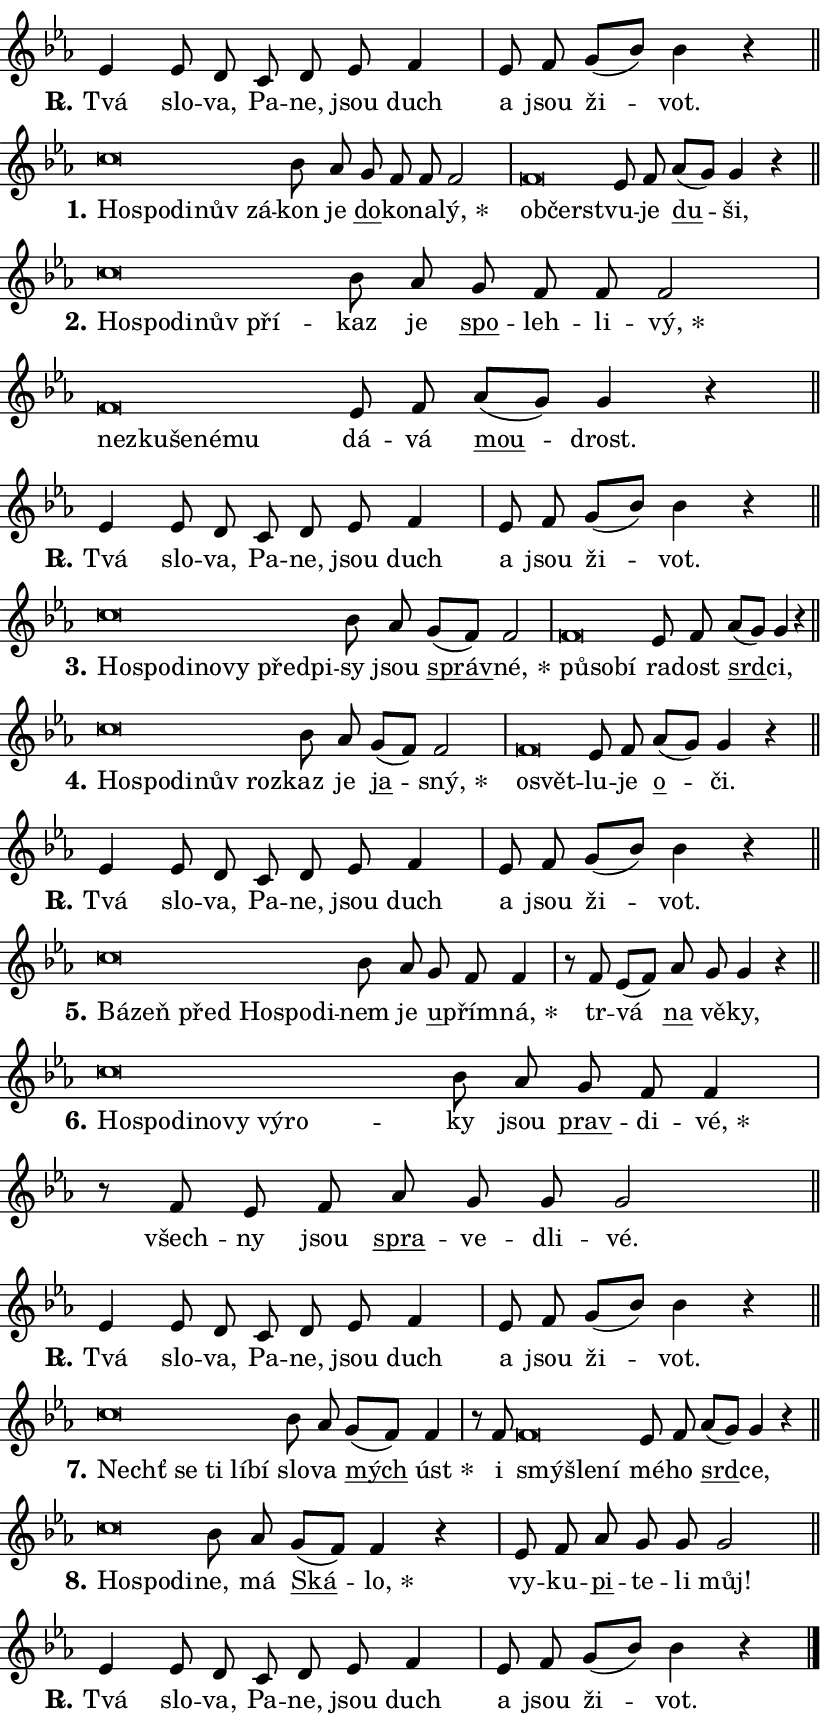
\version "2.24.0"
\header { tagline = "" }
\paper {
  indent = 0\cm
  top-margin = 0\cm
  right-margin = 0.13\cm % to fit lyric hyphens
  bottom-margin = 0\cm
  left-margin = 0\cm
  paper-width = 14\cm
  page-breaking = #ly:one-page-breaking
  system-system-spacing.basic-distance = #11
  score-system-spacing.basic-distance = #11
  ragged-last = ##f
}


%% Author: Thomas Morley
%% https://lists.gnu.org/archive/html/lilypond-user/2020-05/msg00002.html
#(define (line-position grob)
"Returns position of @var[grob} in current system:
   @code{'start}, if at first time-step
   @code{'end}, if at last time-step
   @code{'middle} otherwise
"
  (let* ((col (ly:item-get-column grob))
         (ln (ly:grob-object col 'left-neighbor))
         (rn (ly:grob-object col 'right-neighbor))
         (col-to-check-left (if (ly:grob? ln) ln col))
         (col-to-check-right (if (ly:grob? rn) rn col))
         (break-dir-left
           (and
             (ly:grob-property col-to-check-left 'non-musical #f)
             (ly:item-break-dir col-to-check-left)))
         (break-dir-right
           (and
             (ly:grob-property col-to-check-right 'non-musical #f)
             (ly:item-break-dir col-to-check-right))))
        (cond ((eqv? 1 break-dir-left) 'start)
              ((eqv? -1 break-dir-right) 'end)
              (else 'middle))))

#(define (tranparent-at-line-position vctor)
  (lambda (grob)
  "Relying on @code{line-position} select the relevant enry from @var{vctor}.
Used to determine transparency,"
    (case (line-position grob)
      ((end) (not (vector-ref vctor 0)))
      ((middle) (not (vector-ref vctor 1)))
      ((start) (not (vector-ref vctor 2))))))

noteHeadBreakVisibility =
#(define-music-function (break-visibility)(vector?)
"Makes @code{NoteHead}s transparent relying on @var{break-visibility}"
#{
  \override NoteHead.transparent =
    #(tranparent-at-line-position break-visibility)
#})

#(define delete-ledgers-for-transparent-note-heads
  (lambda (grob)
    "Reads whether a @code{NoteHead} is transparent.
If so this @code{NoteHead} is removed from @code{'note-heads} from
@var{grob}, which is supposed to be @code{LedgerLineSpanner}.
As a result ledgers are not printed for this @code{NoteHead}"
    (let* ((nhds-array (ly:grob-object grob 'note-heads))
           (nhds-list
             (if (ly:grob-array? nhds-array)
                 (ly:grob-array->list nhds-array)
                 '()))
           ;; Relies on the transparent-property being done before
           ;; Staff.LedgerLineSpanner.after-line-breaking is executed.
           ;; This is fragile ...
           (to-keep
             (remove
               (lambda (nhd)
                 (ly:grob-property nhd 'transparent #f))
               nhds-list)))
      ;; TODO find a better method to iterate over grob-arrays, similiar
      ;; to filter/remove etc for lists
      ;; For now rebuilt from scratch
      (set! (ly:grob-object grob 'note-heads)  '())
      (for-each
        (lambda (nhd)
          (ly:pointer-group-interface::add-grob grob 'note-heads nhd))
        to-keep))))

squashNotes = {
  \override NoteHead.X-extent = #'(-0.2 . 0.2)
  \override NoteHead.Y-extent = #'(-0.75 . 0)
  \override NoteHead.stencil =
    #(lambda (grob)
       (let ((pos (ly:grob-property grob 'staff-position)))
         (begin
           (if (< pos -7) (display "ERROR: Lower brevis then expected\n") (display ""))
           (if (<= pos -6) ly:text-interface::print ly:note-head::print))))
}
unSquashNotes = {
  \revert NoteHead.X-extent
  \revert NoteHead.Y-extent
  \revert NoteHead.stencil
}

hideNotes = \noteHeadBreakVisibility #begin-of-line-visible
unHideNotes = \noteHeadBreakVisibility #all-visible

% work-around for resetting accidentals
% https://lilypond.org/doc/v2.23/Documentation/notation/displaying-rhythms#unmetered-music
cadenzaMeasure = {
  \cadenzaOff
  \partial 1024 s1024
  \cadenzaOn
}

#(define-markup-command (accent layout props text) (markup?)
  "Underline accented syllable"
  (interpret-markup layout props
    #{\markup \override #'(offset . 4.3) \underline { #text }#}))

responsum = \markup \concat {
  "R" \hspace #-1.05 \path #0.1 #'((moveto 0 0.07) (lineto 0.9 0.8)) \hspace #0.05 "."
}

spaceSize = #0.6828661417322834 % exact space size for TeX Gyre Schola

\layout {
  \context {
    \Staff
    \remove "Time_signature_engraver"
    \override LedgerLineSpanner.after-line-breaking = #delete-ledgers-for-transparent-note-heads
  }
  \context {
    \Lyrics {
      \override LyricSpace.minimum-distance = \spaceSize
      \override LyricText.font-name = #"TeX Gyre Schola"
      \override LyricText.font-size = 1
      \override StanzaNumber.font-name = #"TeX Gyre Schola Bold"
      \override StanzaNumber.font-size = 1
    }
  }
  \context {
    \Score 
    \override NoteHead.text =
      #(lambda (grob) 
        (let ((pos (ly:grob-property grob 'staff-position)))
          #{\markup {
            \combine
              \halign #-0.55 \raise #(if (= pos -6) 0 0.5) \override #'(thickness . 2) \draw-line #'(3.2 . 0)
              \musicglyph "noteheads.sM1"
          }#}))
  }
}

% magnetic-lyrics.ily
%
%   written by
%     Jean Abou Samra <jean@abou-samra.fr>
%     Werner Lemberg <wl@gnu.org>
%
%   adapted by
%     Jiri Hon <jiri.hon@gmail.com>
%
% Version 2022-Apr-15

% https://www.mail-archive.com/lilypond-user@gnu.org/msg149350.html

#(define (Left_hyphen_pointer_engraver context)
   "Collect syllable-hyphen-syllable occurrences in lyrics and store
them in properties.  This engraver only looks to the left.  For
example, if the lyrics input is @code{foo -- bar}, it does the
following.

@itemize @bullet
@item
Set the @code{text} property of the @code{LyricHyphen} grob between
@q{foo} and @q{bar} to @code{foo}.

@item
Set the @code{left-hyphen} property of the @code{LyricText} grob with
text @q{foo} to the @code{LyricHyphen} grob between @q{foo} and
@q{bar}.
@end itemize

Use this auxiliary engraver in combination with the
@code{lyric-@/text::@/apply-@/magnetic-@/offset!} hook."
   (let ((hyphen #f)
         (text #f))
     (make-engraver
      (acknowledgers
       ((lyric-syllable-interface engraver grob source-engraver)
        (set! text grob)))
      (end-acknowledgers
       ((lyric-hyphen-interface engraver grob source-engraver)
        ;(when (not (grob::has-interface grob 'lyric-space-interface))
          (set! hyphen grob)));)
      ((stop-translation-timestep engraver)
       (when (and text hyphen)
         (ly:grob-set-object! text 'left-hyphen hyphen))
       (set! text #f)
       (set! hyphen #f)))))

#(define (lyric-text::apply-magnetic-offset! grob)
   "If the space between two syllables is less than the value in
property @code{LyricText@/.details@/.squash-threshold}, move the right
syllable to the left so that it gets concatenated with the left
syllable.

Use this function as a hook for
@code{LyricText@/.after-@/line-@/breaking} if the
@code{Left_@/hyphen_@/pointer_@/engraver} is active."
   (let ((hyphen (ly:grob-object grob 'left-hyphen #f)))
     (when hyphen
       (let ((left-text (ly:spanner-bound hyphen LEFT)))
         (when (grob::has-interface left-text 'lyric-syllable-interface)
           (let* ((common (ly:grob-common-refpoint grob left-text X))
                  (this-x-ext (ly:grob-extent grob common X))
                  (left-x-ext
                   (begin
                     ;; Trigger magnetism for left-text.
                     (ly:grob-property left-text 'after-line-breaking)
                     (ly:grob-extent left-text common X)))
                  ;; `delta` is the gap width between two syllables.
                  (delta (- (interval-start this-x-ext)
                            (interval-end left-x-ext)))
                  (details (ly:grob-property grob 'details))
                  (threshold (assoc-get 'squash-threshold details 0.2)))
             (when (< delta threshold)
               (let* (;; We have to manipulate the input text so that
                      ;; ligatures crossing syllable boundaries are not
                      ;; disabled.  For languages based on the Latin
                      ;; script this is essentially a beautification.
                      ;; However, for non-Western scripts it can be a
                      ;; necessity.
                      (lt (ly:grob-property left-text 'text))
                      (rt (ly:grob-property grob 'text))
                      (is-space (grob::has-interface hyphen 'lyric-space-interface))
                      (space (if is-space " " ""))
                      (extra-delta (if is-space spaceSize 0))
                      ;; Append new syllable.
                      (ltrt-space (if (and (string? lt) (string? rt))
                                (string-append lt space rt)
                                (make-concat-markup (list lt space rt))))
                      ;; Right-align `ltrt` to the right side.
                      (ltrt-space-markup (grob-interpret-markup
                               grob
                               (make-translate-markup
                                (cons (interval-length this-x-ext) 0)
                                (make-right-align-markup ltrt-space)))))
                 (begin
                   ;; Don't print `left-text`.
                   (ly:grob-set-property! left-text 'stencil #f)
                   ;; Set text and stencil (which holds all collected
                   ;; syllables so far) and shift it to the left.
                   (ly:grob-set-property! grob 'text ltrt-space)
                   (ly:grob-set-property! grob 'stencil ltrt-space-markup)
                   (ly:grob-translate-axis! grob (- (- delta extra-delta)) X))))))))))


#(define (lyric-hyphen::displace-bounds-first grob)
   ;; Make very sure this callback isn't triggered too early.
   (let ((left (ly:spanner-bound grob LEFT))
         (right (ly:spanner-bound grob RIGHT)))
     (ly:grob-property left 'after-line-breaking)
     (ly:grob-property right 'after-line-breaking)
     (ly:lyric-hyphen::print grob)))

squashThreshold = #0.4

\layout {
  \context {
    \Lyrics
    \consists #Left_hyphen_pointer_engraver
    \override LyricText.after-line-breaking =
      #lyric-text::apply-magnetic-offset!
    \override LyricHyphen.stencil = #lyric-hyphen::displace-bounds-first
    \override LyricText.details.squash-threshold = \squashThreshold
    \override LyricHyphen.minimum-distance = 0
    \override LyricHyphen.minimum-length = \squashThreshold
  }
}

squashText = \override LyricText.details.squash-threshold = 9999
unSquashText = \override LyricText.details.squash-threshold = \squashThreshold

leftText = \override LyricText.self-alignment-X = #LEFT
unLeftText = \revert LyricText.self-alignment-X

starOffset = #(lambda (grob) 
                (let ((x_offset (ly:self-alignment-interface::aligned-on-x-parent grob)))
                  (if (= x_offset 0) 0 (+ x_offset 1.2))))

star = #(define-music-function (syllable)(string?)
"Append star separator at the end of a syllable"
#{
  \once \override LyricText.X-offset = #starOffset
  \lyricmode { \markup {
    #syllable
    \override #'((font-name . "TeX Gyre Schola Bold")) \hspace #0.2 \lower #0.65 \larger "*"
  } }
#})

starAccent = #(define-music-function (syllable)(string?)
"Append star separator at the end of a syllable and make accent"
#{
  \once \override LyricText.X-offset = #starOffset
  \lyricmode { \markup {
    \accent #syllable
    \override #'((font-name . "TeX Gyre Schola Bold")) \hspace #0.2 \lower #0.65 \larger "*"
  } }
#})

breath = #(define-music-function (syllable)(string?)
"Append breathing indicator at the end of a syllable"
#{
  \lyricmode { \markup { #syllable "+" } }
#})

optionalBreath = #(define-music-function (syllable)(string?)
"Append optional breathing indicator at the end of a syllable"
#{
  \lyricmode { \markup { #syllable "(+)" } }
#})


\score {
    <<
        \new Voice = "melody" { \cadenzaOn \key es \major \relative { es'4 es8 d c d es f4 \cadenzaMeasure \bar "|" es8 f \bar "" g[( bes)] bes4 r \cadenzaMeasure \bar "||" \break } }
        \new Lyrics \lyricsto "melody" { \lyricmode { \set stanza = \responsum
Tvá slo -- va, Pa -- ne, jsou duch a jsou ži -- vot. } }
    >>
    \layout {}
}

\score {
    <<
        \new Voice = "melody" { \cadenzaOn \key es \major \relative { \squashNotes c''\breve*1/16 \hideNotes \breve*1/16 \bar "" \breve*1/16 \bar "" \breve*1/16 \breve*1/16 \bar "" \unHideNotes \unSquashNotes bes8 as \bar "" g f f f2 \cadenzaMeasure \bar "|" \squashNotes f\breve*1/16 \hideNotes \breve*1/16 \bar "" \unHideNotes \unSquashNotes es8 f \bar "" as[( g)] g4 r \cadenzaMeasure \bar "||" \break } }
        \new Lyrics \lyricsto "melody" { \lyricmode { \set stanza = "1."
\leftText Ho -- \squashText spo -- di -- nův zá -- \unLeftText \unSquashText kon je \markup \accent do -- ko -- na -- \star lý, \leftText ob -- \squashText čerst -- \unLeftText \unSquashText vu -- je \markup \accent du -- ši, } }
    >>
    \layout {}
}

\score {
    <<
        \new Voice = "melody" { \cadenzaOn \key es \major \relative { \squashNotes c''\breve*1/16 \hideNotes \breve*1/16 \bar "" \breve*1/16 \bar "" \breve*1/16 \breve*1/16 \bar "" \unHideNotes \unSquashNotes bes8 as \bar "" g f f f2 \cadenzaMeasure \bar "|" \squashNotes f\breve*1/16 \hideNotes \breve*1/16 \bar "" \breve*1/16 \bar "" \breve*1/16 \breve*1/16 \bar "" \unHideNotes \unSquashNotes es8 f \bar "" as[( g)] g4 r \cadenzaMeasure \bar "||" \break } }
        \new Lyrics \lyricsto "melody" { \lyricmode { \set stanza = "2."
\leftText Ho -- \squashText spo -- di -- nův pří -- \unLeftText \unSquashText kaz je \markup \accent spo -- leh -- li -- \star vý, \leftText ne -- \squashText zku -- še -- né -- mu \unLeftText \unSquashText dá -- vá \markup \accent mou -- drost. } }
    >>
    \layout {}
}

\score {
    <<
        \new Voice = "melody" { \cadenzaOn \key es \major \relative { es'4 es8 d c d es f4 \cadenzaMeasure \bar "|" es8 f \bar "" g[( bes)] bes4 r \cadenzaMeasure \bar "||" \break } }
        \new Lyrics \lyricsto "melody" { \lyricmode { \set stanza = \responsum
Tvá slo -- va, Pa -- ne, jsou duch a jsou ži -- vot. } }
    >>
    \layout {}
}

\score {
    <<
        \new Voice = "melody" { \cadenzaOn \key es \major \relative { \squashNotes c''\breve*1/16 \hideNotes \breve*1/16 \bar "" \breve*1/16 \bar "" \breve*1/16 \bar "" \breve*1/16 \bar "" \breve*1/16 \breve*1/16 \bar "" \unHideNotes \unSquashNotes bes8 as \bar "" g[( f)] f2 \cadenzaMeasure \bar "|" \squashNotes f\breve*1/16 \hideNotes \breve*1/16 \breve*1/16 \bar "" \unHideNotes \unSquashNotes es8 f \bar "" as[( g)] g4 r \cadenzaMeasure \bar "||" \break } }
        \new Lyrics \lyricsto "melody" { \lyricmode { \set stanza = "3."
\leftText Ho -- \squashText spo -- di -- no -- vy před -- pi -- \unLeftText \unSquashText sy jsou \markup \accent správ -- \star né, \leftText pů -- \squashText so -- bí \unLeftText \unSquashText ra -- dost \markup \accent srd -- ci, } }
    >>
    \layout {}
}

\score {
    <<
        \new Voice = "melody" { \cadenzaOn \key es \major \relative { \squashNotes c''\breve*1/16 \hideNotes \breve*1/16 \bar "" \breve*1/16 \bar "" \breve*1/16 \breve*1/16 \bar "" \unHideNotes \unSquashNotes bes8 as \bar "" g[( f)] f2 \cadenzaMeasure \bar "|" \squashNotes f\breve*1/16 \hideNotes \breve*1/16 \bar "" \unHideNotes \unSquashNotes es8 f \bar "" as[( g)] g4 r \cadenzaMeasure \bar "||" \break } }
        \new Lyrics \lyricsto "melody" { \lyricmode { \set stanza = "4."
\leftText Ho -- \squashText spo -- di -- nův roz -- \unLeftText \unSquashText kaz je \markup \accent ja -- \star sný, \leftText o -- \squashText svět -- \unLeftText \unSquashText lu -- je \markup \accent o -- či. } }
    >>
    \layout {}
}

\score {
    <<
        \new Voice = "melody" { \cadenzaOn \key es \major \relative { es'4 es8 d c d es f4 \cadenzaMeasure \bar "|" es8 f \bar "" g[( bes)] bes4 r \cadenzaMeasure \bar "||" \break } }
        \new Lyrics \lyricsto "melody" { \lyricmode { \set stanza = \responsum
Tvá slo -- va, Pa -- ne, jsou duch a jsou ži -- vot. } }
    >>
    \layout {}
}

\score {
    <<
        \new Voice = "melody" { \cadenzaOn \key es \major \relative { \squashNotes c''\breve*1/16 \hideNotes \breve*1/16 \bar "" \breve*1/16 \bar "" \breve*1/16 \bar "" \breve*1/16 \breve*1/16 \bar "" \unHideNotes \unSquashNotes bes8 as \bar "" g f f4 \cadenzaMeasure \bar "|" r8 f8 es8[( f)] \bar "" as g g4 r \cadenzaMeasure \bar "||" \break } }
        \new Lyrics \lyricsto "melody" { \lyricmode { \set stanza = "5."
\leftText Bá -- \squashText zeň před Ho -- spo -- di -- \unLeftText \unSquashText nem je \markup \accent u -- přím -- \star ná, tr -- vá \markup \accent na vě -- ky, } }
    >>
    \layout {}
}

\score {
    <<
        \new Voice = "melody" { \cadenzaOn \key es \major \relative { \squashNotes c''\breve*1/16 \hideNotes \breve*1/16 \bar "" \breve*1/16 \bar "" \breve*1/16 \bar "" \breve*1/16 \bar "" \breve*1/16 \breve*1/16 \bar "" \unHideNotes \unSquashNotes bes8 as \bar "" g f f4 \cadenzaMeasure \bar "|" r8 f es8 f \bar "" as g g g2 \cadenzaMeasure \bar "||" \break } }
        \new Lyrics \lyricsto "melody" { \lyricmode { \set stanza = "6."
\leftText Ho -- \squashText spo -- di -- no -- vy vý -- ro -- \unLeftText \unSquashText ky jsou \markup \accent prav -- di -- \star vé, všech -- ny jsou \markup \accent spra -- ve -- dli -- vé. } }
    >>
    \layout {}
}

\score {
    <<
        \new Voice = "melody" { \cadenzaOn \key es \major \relative { es'4 es8 d c d es f4 \cadenzaMeasure \bar "|" es8 f \bar "" g[( bes)] bes4 r \cadenzaMeasure \bar "||" \break } }
        \new Lyrics \lyricsto "melody" { \lyricmode { \set stanza = \responsum
Tvá slo -- va, Pa -- ne, jsou duch a jsou ži -- vot. } }
    >>
    \layout {}
}

\score {
    <<
        \new Voice = "melody" { \cadenzaOn \key es \major \relative { \squashNotes c''\breve*1/16 \hideNotes \breve*1/16 \bar "" \breve*1/16 \bar "" \breve*1/16 \breve*1/16 \bar "" \unHideNotes \unSquashNotes bes8 as \bar "" g[( f)] f4 \cadenzaMeasure \bar "|" r8 f8 \squashNotes f\breve*1/16 \hideNotes \breve*1/16 \breve*1/16 \bar "" \unHideNotes \unSquashNotes es8 f \bar "" as[( g)] g4 r \cadenzaMeasure \bar "||" \break } }
        \new Lyrics \lyricsto "melody" { \lyricmode { \set stanza = "7."
\leftText Nechť \squashText se ti lí -- bí \unLeftText \unSquashText slo -- va \markup \accent mých \star úst i \leftText smý -- \squashText šle -- ní \unLeftText \unSquashText mé -- ho \markup \accent srd -- ce, } }
    >>
    \layout {}
}

\score {
    <<
        \new Voice = "melody" { \cadenzaOn \key es \major \relative { \squashNotes c''\breve*1/16 \hideNotes \breve*1/16 \breve*1/16 \bar "" \unHideNotes \unSquashNotes bes8 as \bar "" g[( f)] f4 r \cadenzaMeasure \bar "|" es8 f \bar "" as g g g2 \cadenzaMeasure \bar "||" \break } }
        \new Lyrics \lyricsto "melody" { \lyricmode { \set stanza = "8."
\leftText Ho -- \squashText spo -- di -- \unLeftText \unSquashText ne, má \markup \accent Ská -- \star lo, vy -- ku -- \markup \accent pi -- te -- li můj! } }
    >>
    \layout {}
}

\score {
    <<
        \new Voice = "melody" { \cadenzaOn \key es \major \relative { es'4 es8 d c d es f4 \cadenzaMeasure \bar "|" es8 f \bar "" g[( bes)] bes4 r \cadenzaMeasure \bar "||" \break } \bar "|." }
        \new Lyrics \lyricsto "melody" { \lyricmode { \set stanza = \responsum
Tvá slo -- va, Pa -- ne, jsou duch a jsou ži -- vot. } }
    >>
    \layout {}
}
